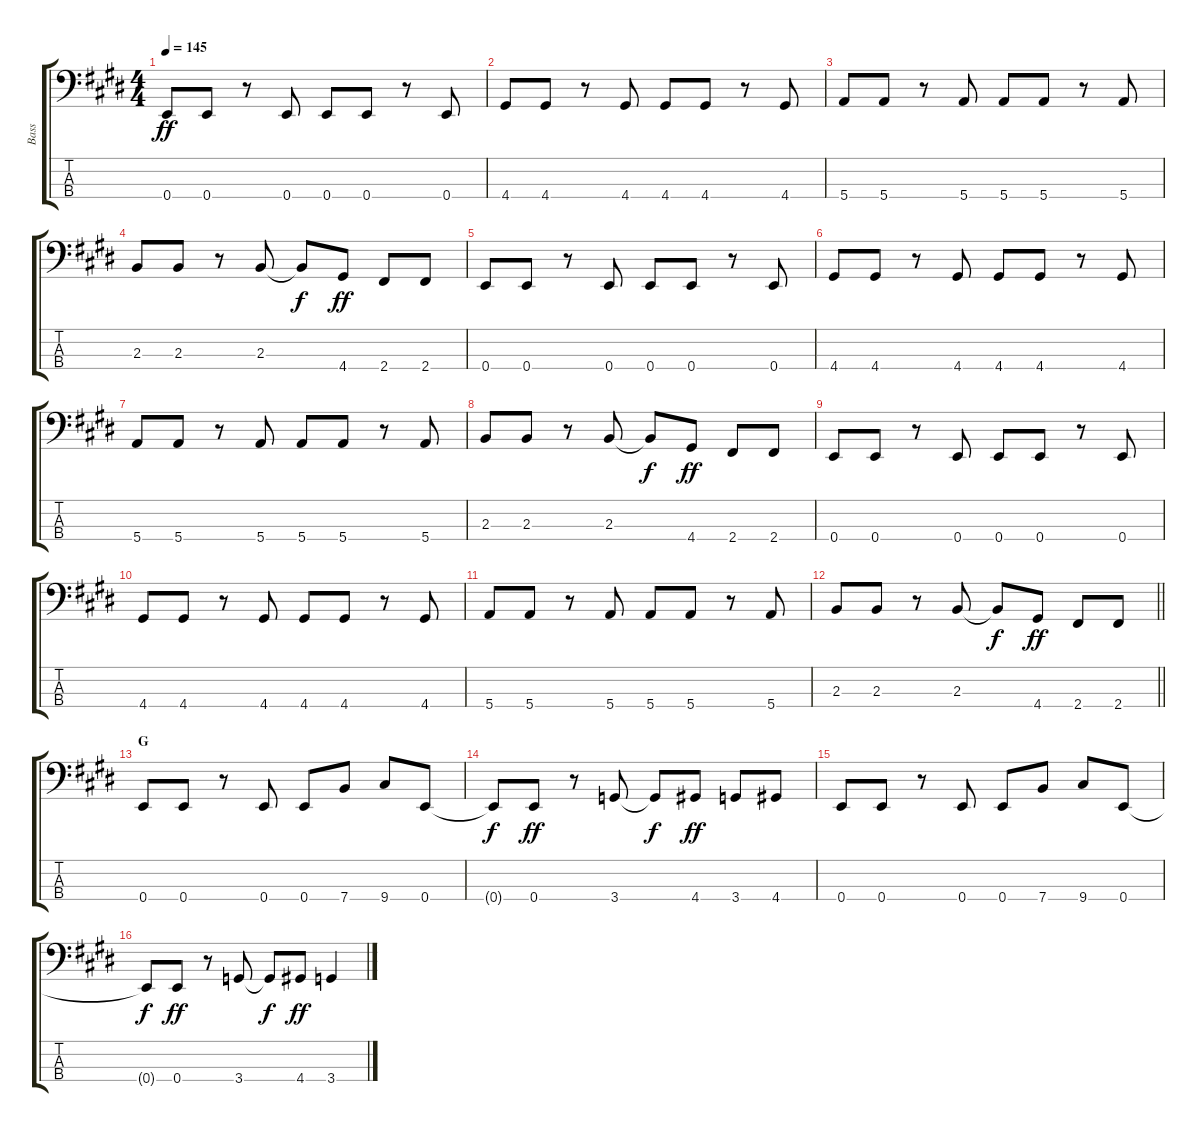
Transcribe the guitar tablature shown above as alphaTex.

\track ("Bass" "Bass") {instrument electricbasspick}
\staff {score tabs}
\tuning (G2 D2 A1 E1) {hide}
\ts (4 4)
\tempo 145
\clef f4
\ks e
0.4.8{dy ff} 0.4.8 r.8 0.4.8 0.4.8 0.4.8 r.8 0.4.8 |
4.4.8 4.4.8 r.8 4.4.8 4.4.8 4.4.8 r.8 4.4.8 |
5.4.8 5.4.8 r.8 5.4.8 5.4.8 5.4.8 r.8 5.4.8 |
2.3.8 2.3.8 r.8 2.3.8 2.3{t}.8{dy f} 4.4.8{dy ff} 2.4.8 2.4.8 |
0.4.8 0.4.8 r.8 0.4.8 0.4.8 0.4.8 r.8 0.4.8 |
4.4.8 4.4.8 r.8 4.4.8 4.4.8 4.4.8 r.8 4.4.8 |
5.4.8 5.4.8 r.8 5.4.8 5.4.8 5.4.8 r.8 5.4.8 |
2.3.8 2.3.8 r.8 2.3.8 2.3{t}.8{dy f} 4.4.8{dy ff} 2.4.8 2.4.8 |
0.4.8 0.4.8 r.8 0.4.8 0.4.8 0.4.8 r.8 0.4.8 |
4.4.8 4.4.8 r.8 4.4.8 4.4.8 4.4.8 r.8 4.4.8 |
5.4.8 5.4.8 r.8 5.4.8 5.4.8 5.4.8 r.8 5.4.8 |
\barLineRight lightlight
2.3.8 2.3.8 r.8 2.3.8 2.3{t}.8{dy f} 4.4.8{dy ff} 2.4.8 2.4.8 |
\section ("" "G")
0.4.8 0.4.8 r.8 0.4.8 0.4.8 7.4.8 9.4.8 0.4.8 |
0.4{t}.8{dy f} 0.4.8{dy ff} r.8 3.4.8 3.4{t}.8{dy f} 4.4.8{dy ff} 3.4.8 4.4.8 |
0.4.8 0.4.8 r.8 0.4.8 0.4.8 7.4.8 9.4.8 0.4.8 |
0.4{t}.8{dy f} 0.4.8{dy ff} r.8 3.4.8 3.4{t}.8{dy f} 4.4.8{dy ff} 3.4.4
